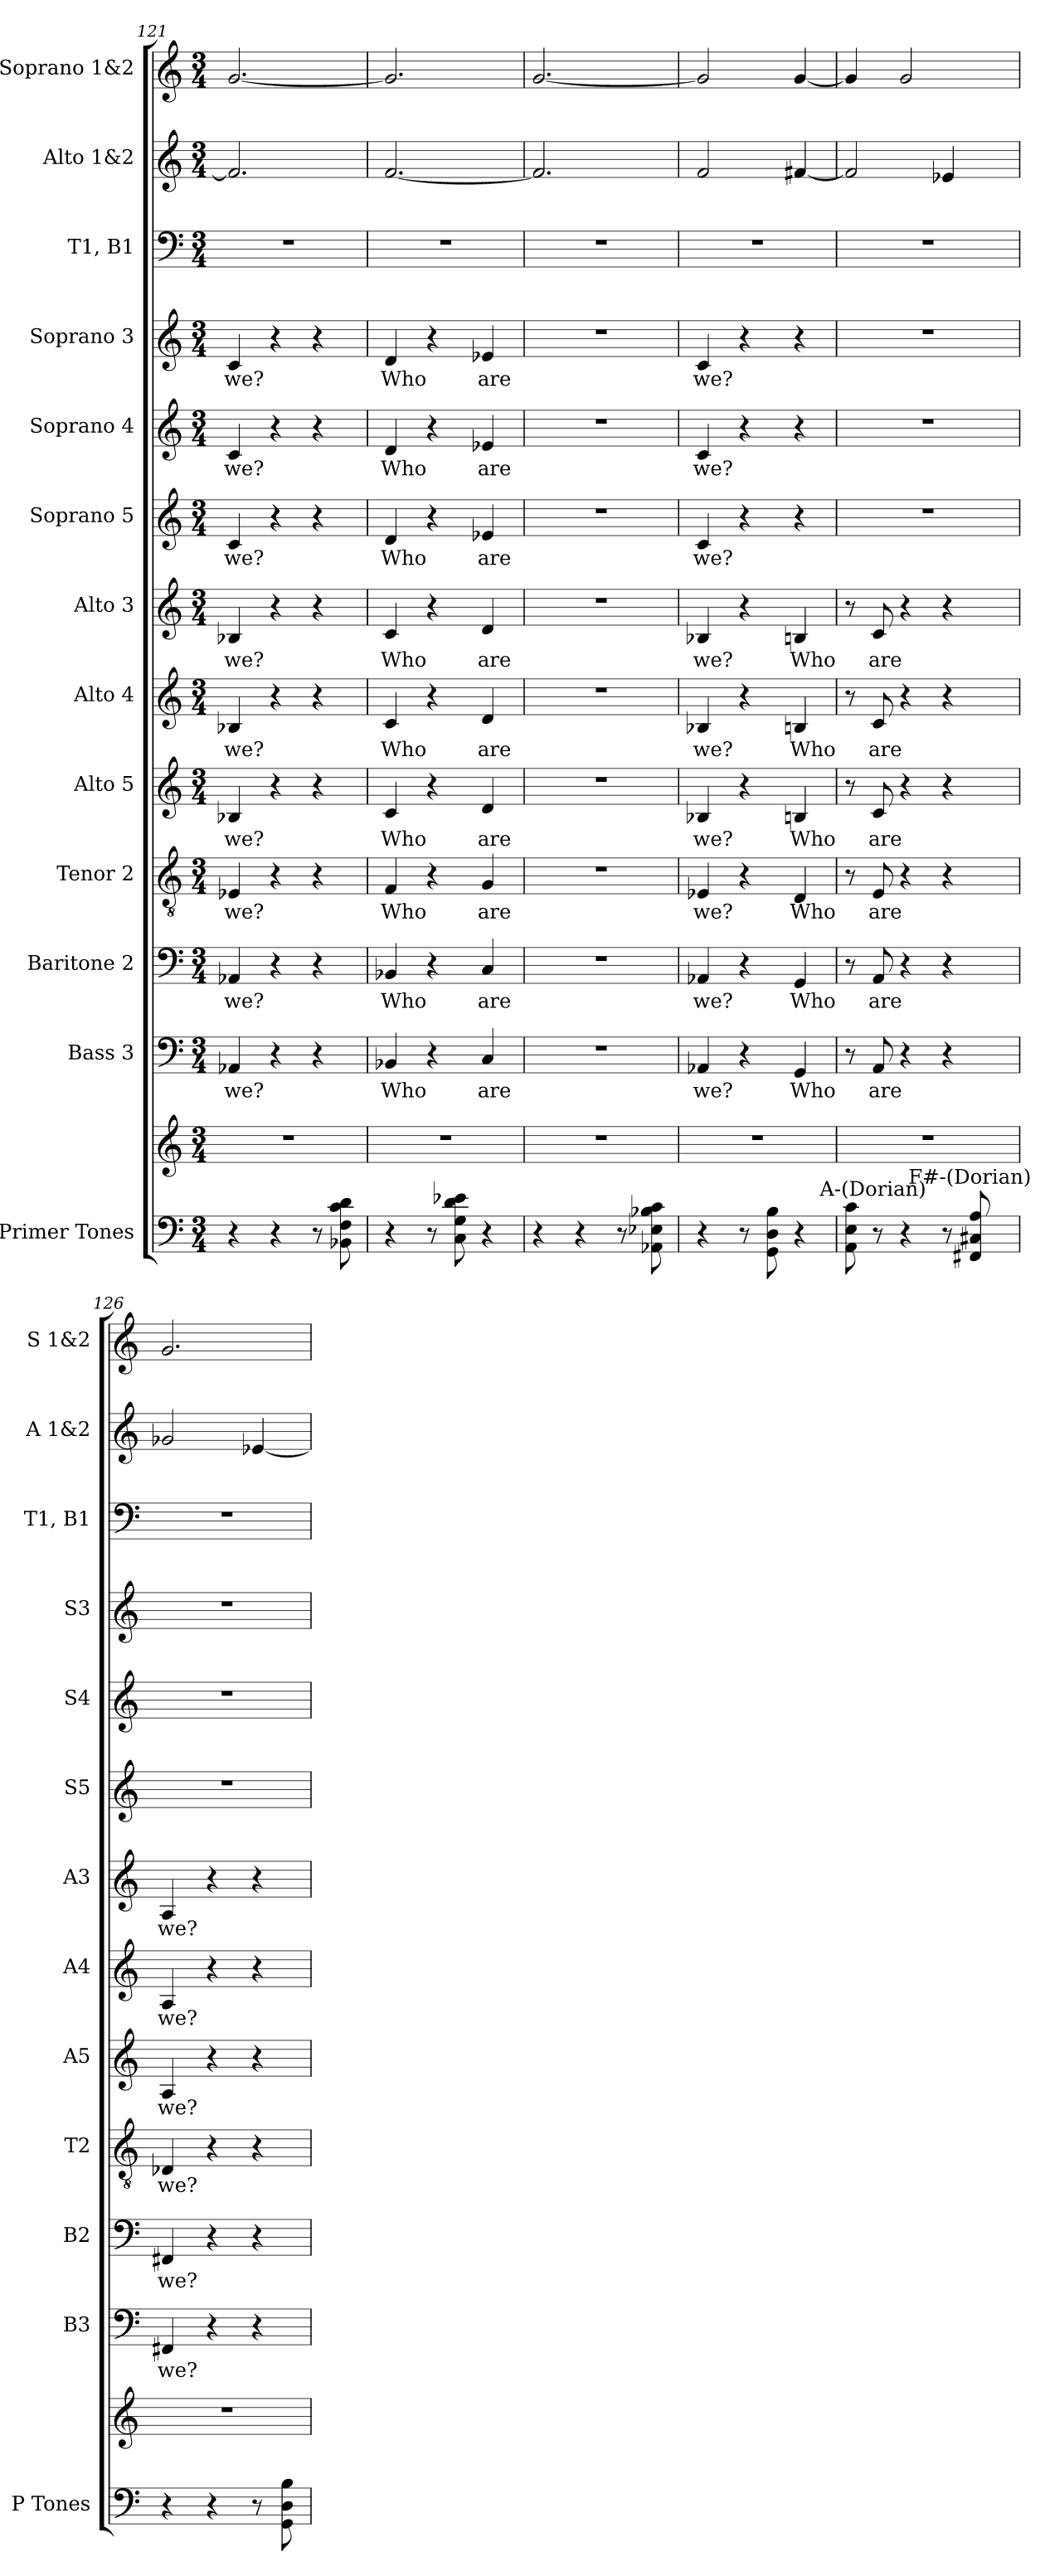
**kern	**kern	**kern	**text	**kern	**text	**kern	**text	**kern	**text	**kern	**text	**kern	**text	**kern	**text	**kern	**text	**kern	**text	**kern	**kern	**kern
*part13	*part13	*part12	*part12	*part11	*part11	*part10	*part10	*part9	*part9	*part8	*part8	*part7	*part7	*part6	*part6	*part5	*part5	*part4	*part4	*part3	*part2	*part1
*staff14	*staff13	*staff12	*staff12	*staff11	*staff11	*staff10	*staff10	*staff9	*staff9	*staff8	*staff8	*staff7	*staff7	*staff6	*staff6	*staff5	*staff5	*staff4	*staff4	*staff3	*staff2	*staff1
*I"Primer Tones	*	*I"Bass 3	*	*I"Baritone 2	*	*I"Tenor 2	*	*I"Alto 5	*	*I"Alto 4	*	*I"Alto 3	*	*I"Soprano 5	*	*I"Soprano 4	*	*I"Soprano 3	*	*I"T1, B1	*I"Alto 1&2	*I"Soprano 1&2
*I'P Tones	*	*I'B3	*	*I'B2	*	*I'T2	*	*I'A5	*	*I'A4	*	*I'A3	*	*I'S5	*	*I'S4	*	*I'S3	*	*I'T1, B1	*I'A 1&2	*I'S 1&2
*clefF4	*clefG2	*clefF4	*	*clefF4	*	*clefGv2	*	*clefG2	*	*clefG2	*	*clefG2	*	*clefG2	*	*clefG2	*	*clefG2	*	*clefF4	*clefG2	*clefG2
*k[]	*k[]	*k[]	*	*k[]	*	*k[]	*	*k[]	*	*k[]	*	*k[]	*	*k[]	*	*k[]	*	*k[]	*	*k[]	*k[]	*k[]
*M3/4	*M3/4	*M3/4	*	*M3/4	*	*M3/4	*	*M3/4	*	*M3/4	*	*M3/4	*	*M3/4	*	*M3/4	*	*M3/4	*	*M3/4	*M3/4	*M3/4
=121	=121	=121	=121	=121	=121	=121	=121	=121	=121	=121	=121	=121	=121	=121	=121	=121	=121	=121	=121	=121	=121	=121
!	!	!	!LO:LY:b	!	!LO:LY:b	!	!LO:LY:b	!	!LO:LY:b	!	!LO:LY:b	!	!LO:LY:b	!	!LO:LY:b	!	!LO:LY:b	!	!LO:LY:b	!	!	!
4r	2.r	4AA-X/	we?	4AA-X/	we?	4E-X/	we?	4B-X/	we?	4B-X/	we?	4B-X/	we?	4c/	we?	4c/	we?	4c/	we?	2.r	2.f/]	[2.g/
4r	.	4r	.	4r	.	4r	.	4r	.	4r	.	4r	.	4r	.	4r	.	4r	.	.	.	.
8r	.	4r	.	4r	.	4r	.	4r	.	4r	.	4r	.	4r	.	4r	.	4r	.	.	.	.
8BB-X\ 8F\ 8c\ 8d\	.	.	.	.	.	.	.	.	.	.	.	.	.	.	.	.	.	.	.	.	.	.
!!LO:PB:g=z
=122	=122	=122	=122	=122	=122	=122	=122	=122	=122	=122	=122	=122	=122	=122	=122	=122	=122	=122	=122	=122	=122	=122
!	!	!	!LO:LY:b	!	!LO:LY:b	!	!LO:LY:b	!	!LO:LY:b	!	!LO:LY:b	!	!LO:LY:b	!	!LO:LY:b	!	!LO:LY:b	!	!LO:LY:b	!	!	!
4r	2.r	4BB-X/	Who	4BB-X/	Who	4F/	Who	4c/	Who	4c/	Who	4c/	Who	4d/	Who	4d/	Who	4d/	Who	2.r	[2.f/	2.g/]
8r	.	4r	.	4r	.	4r	.	4r	.	4r	.	4r	.	4r	.	4r	.	4r	.	.	.	.
8C\ 8G\ 8d\ 8e-X\	.	.	.	.	.	.	.	.	.	.	.	.	.	.	.	.	.	.	.	.	.	.
!	!	!	!LO:LY:b	!	!LO:LY:b	!	!LO:LY:b	!	!LO:LY:b	!	!LO:LY:b	!	!LO:LY:b	!	!LO:LY:b	!	!LO:LY:b	!	!LO:LY:b	!	!	!
4r	.	4C/	are	4C/	are	4G/	are	4d/	are	4d/	are	4d/	are	4e-X/	are	4e-X/	are	4e-X/	are	.	.	.
=123	=123	=123	=123	=123	=123	=123	=123	=123	=123	=123	=123	=123	=123	=123	=123	=123	=123	=123	=123	=123	=123	=123
4r	2.r	2.r	.	2.r	.	2.r	.	2.r	.	2.r	.	2.r	.	2.r	.	2.r	.	2.r	.	2.r	2.f/]	[2.g/
4r	.	.	.	.	.	.	.	.	.	.	.	.	.	.	.	.	.	.	.	.	.	.
8r	.	.	.	.	.	.	.	.	.	.	.	.	.	.	.	.	.	.	.	.	.	.
8AA-X\ 8E-X\ 8B-X\ 8c\	.	.	.	.	.	.	.	.	.	.	.	.	.	.	.	.	.	.	.	.	.	.
=124	=124	=124	=124	=124	=124	=124	=124	=124	=124	=124	=124	=124	=124	=124	=124	=124	=124	=124	=124	=124	=124	=124
!	!	!	!LO:LY:b	!	!LO:LY:b	!	!LO:LY:b	!	!LO:LY:b	!	!LO:LY:b	!	!LO:LY:b	!	!LO:LY:b	!	!LO:LY:b	!	!LO:LY:b	!	!	!
4r	2.r	4AA-X/	we?	4AA-X/	we?	4E-X/	we?	4B-X/	we?	4B-X/	we?	4B-X/	we?	4c/	we?	4c/	we?	4c/	we?	2.r	2f/	2g/]
8r	.	4r	.	4r	.	4r	.	4r	.	4r	.	4r	.	4r	.	4r	.	4r	.	.	.	.
8GG\ 8D\ 8B\	.	.	.	.	.	.	.	.	.	.	.	.	.	.	.	.	.	.	.	.	.	.
!	!	!	!LO:LY:b	!	!LO:LY:b	!	!LO:LY:b	!	!LO:LY:b	!	!LO:LY:b	!	!LO:LY:b	!	!	!	!	!	!	!	!	!
4r	.	4GG/	Who	4GG/	Who	4D/	Who	4Bn/	Who	4Bn/	Who	4Bn/	Who	4r	.	4r	.	4r	.	.	[4f#X/	[4g/
=125	=125	=125	=125	=125	=125	=125	=125	=125	=125	=125	=125	=125	=125	=125	=125	=125	=125	=125	=125	=125	=125	=125
8AA\ 8E\ 8c\	2.r	8r	.	8r	.	8r	.	8r	.	8r	.	8r	.	2.r	.	2.r	.	2.r	.	2.r	2f#/]	4g/]
!LO:TX:a:cj:t=A-(Dorian)	!	!	!	!	!	!	!	!	!	!	!	!	!	!	!	!	!	!	!	!	!	!
!	!	!	!LO:LY:b	!	!LO:LY:b	!	!LO:LY:b	!	!LO:LY:b	!	!LO:LY:b	!	!LO:LY:b	!	!	!	!	!	!	!	!	!
8r	.	8AA/	are	8AA/	are	8E/	are	8c/	are	8c/	are	8c/	are	.	.	.	.	.	.	.	.	.
4r	.	4r	.	4r	.	4r	.	4r	.	4r	.	4r	.	.	.	.	.	.	.	.	.	2g/
8r	.	4r	.	4r	.	4r	.	4r	.	4r	.	4r	.	.	.	.	.	.	.	.	4e-X/	.
!LO:TX:a:cj:t=F#-(Dorian)	!	!	!	!	!	!	!	!	!	!	!	!	!	!	!	!	!	!	!	!	!	!
8FF#X/ 8C#X/ 8A/	.	.	.	.	.	.	.	.	.	.	.	.	.	.	.	.	.	.	.	.	.	.
=126	=126	=126	=126	=126	=126	=126	=126	=126	=126	=126	=126	=126	=126	=126	=126	=126	=126	=126	=126	=126	=126	=126
!	!	!	!LO:LY:b	!	!LO:LY:b	!	!LO:LY:b	!	!LO:LY:b	!	!LO:LY:b	!	!LO:LY:b	!	!	!	!	!	!	!	!	!
4r	2.r	4FF#X/	we?	4FF#X/	we?	4D-X/	we?	4A/	we?	4A/	we?	4A/	we?	2.r	.	2.r	.	2.r	.	2.r	2g-X/	2.g/
4r	.	4r	.	4r	.	4r	.	4r	.	4r	.	4r	.	.	.	.	.	.	.	.	.	.
8r	.	4r	.	4r	.	4r	.	4r	.	4r	.	4r	.	.	.	.	.	.	.	.	[4e-X/	.
8GG\ 8D\ 8B\	.	.	.	.	.	.	.	.	.	.	.	.	.	.	.	.	.	.	.	.	.	.
=	=	=	=	=	=	=	=	=	=	=	=	=	=	=	=	=	=	=	=	=	=	=
*-	*-	*-	*-	*-	*-	*-	*-	*-	*-	*-	*-	*-	*-	*-	*-	*-	*-	*-	*-	*-	*-	*-
